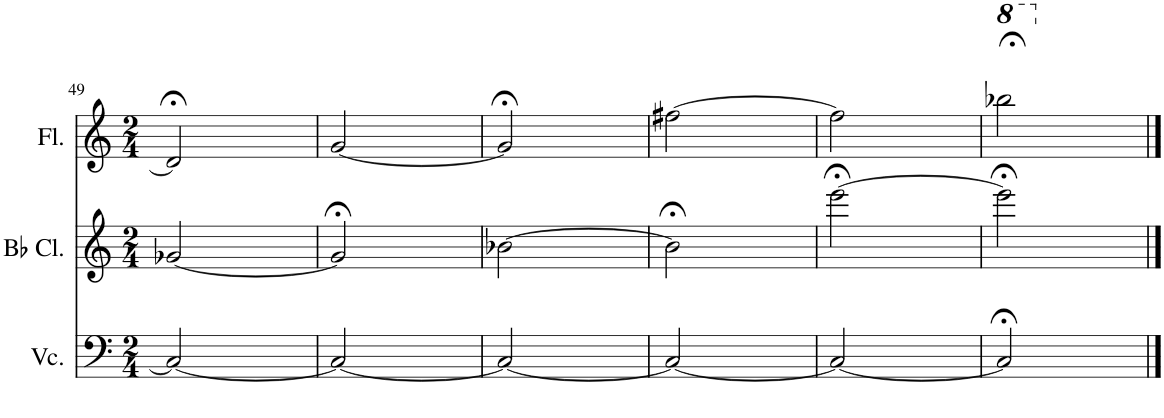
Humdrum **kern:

**kern	**kern	**kern
*part3	*part2	*part1
*staff3	*staff2	*staff1
*I"Violoncello	*I"Bb Clarinet	*I"Flute
*I'Vc.	*I'Bb Cl.	*I'Fl.
!!LO:PB:g=z
*clefF4	*clefG2	*clefG2
*	*Trd1c2	*
*k[]	*k[]	*k[]
*M2/4	*M2/4	*M2/4
=49	=49	=49
2C/_	[2g-X/	2d-;</]
=50	=50	=50
2C/_	2g-;</]	[2g/
=51	=51	=51
2C/_	[2b-X\	2g;</]
=52	=52	=52
2C/_	2b-;<\]	[2ff#X\
=53	=53	=53
2C/_	[2eee;<\	2ff#\]
=54	=54	=54
*	*	*8va
2C;</]	2eee;<\]	2bbb-X;<\
*	*	*X8va
==	==	==
*-	*-	*-
